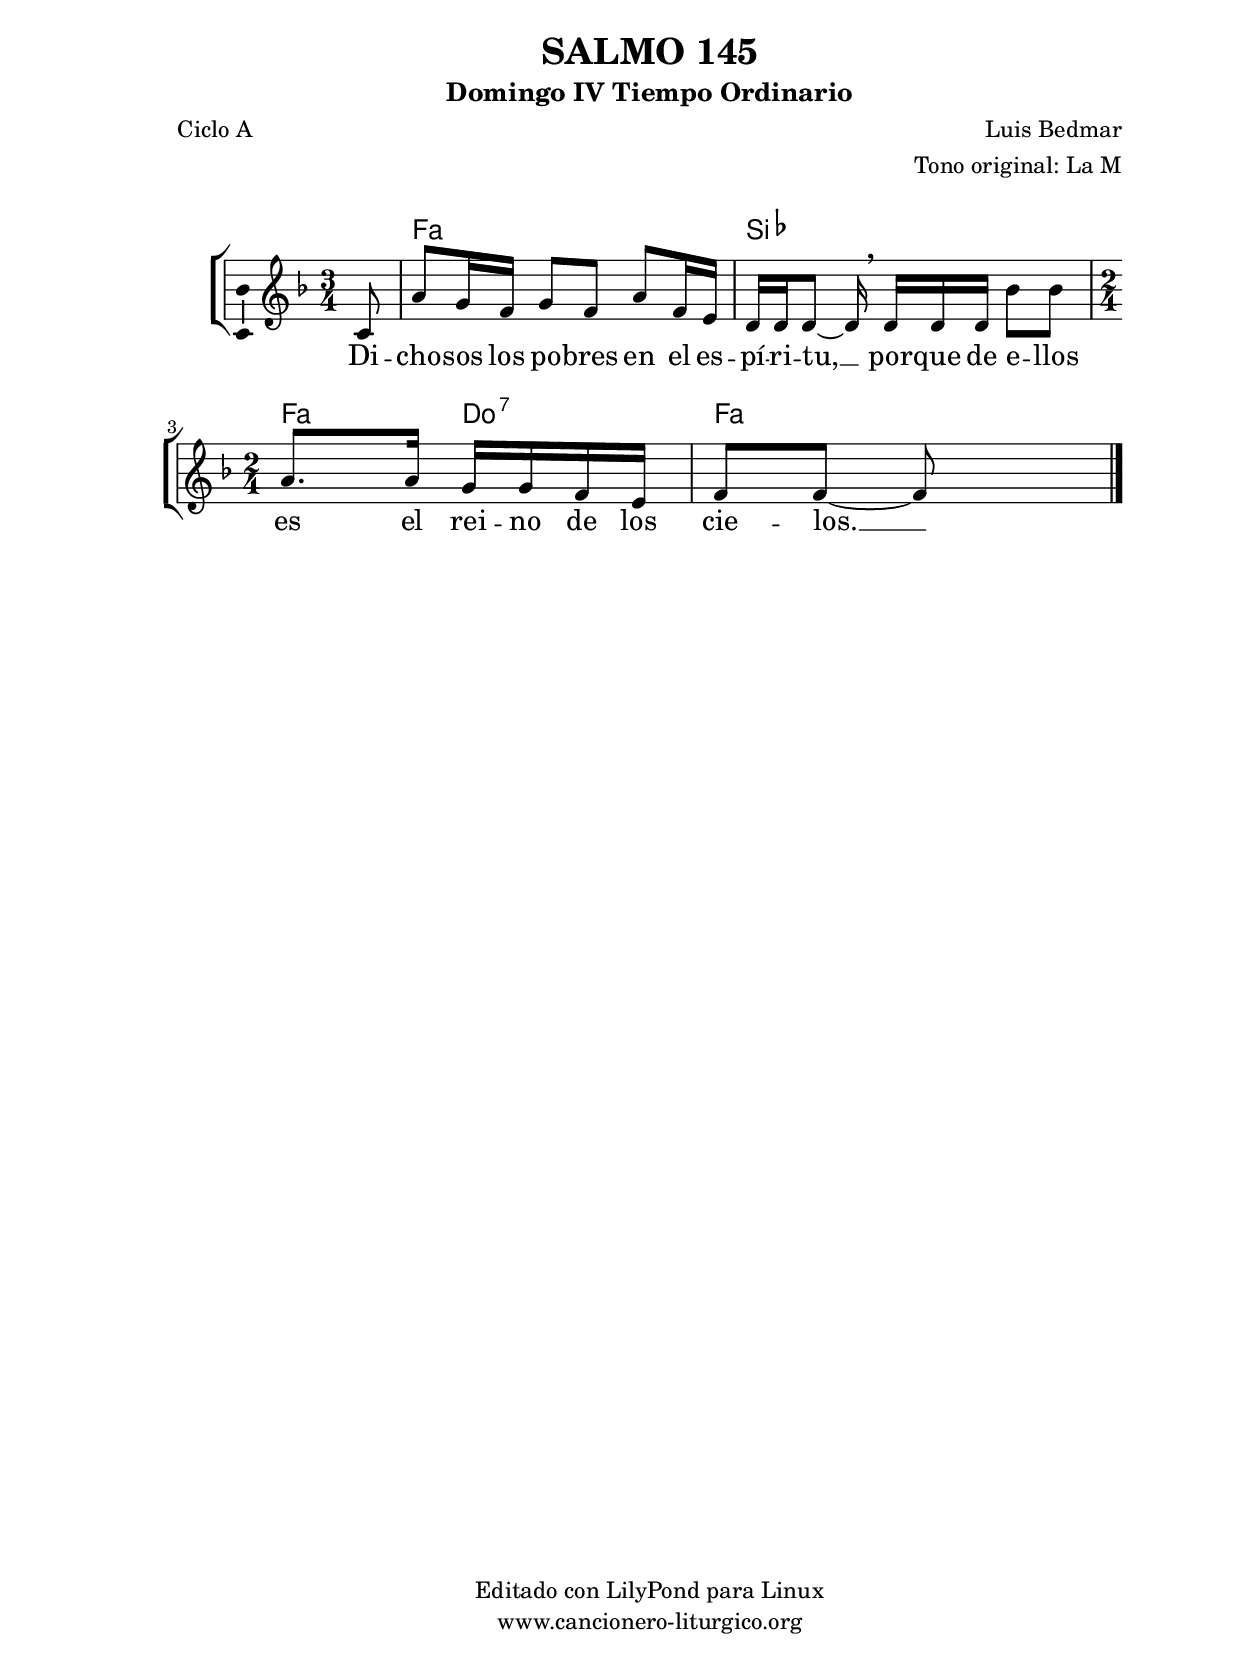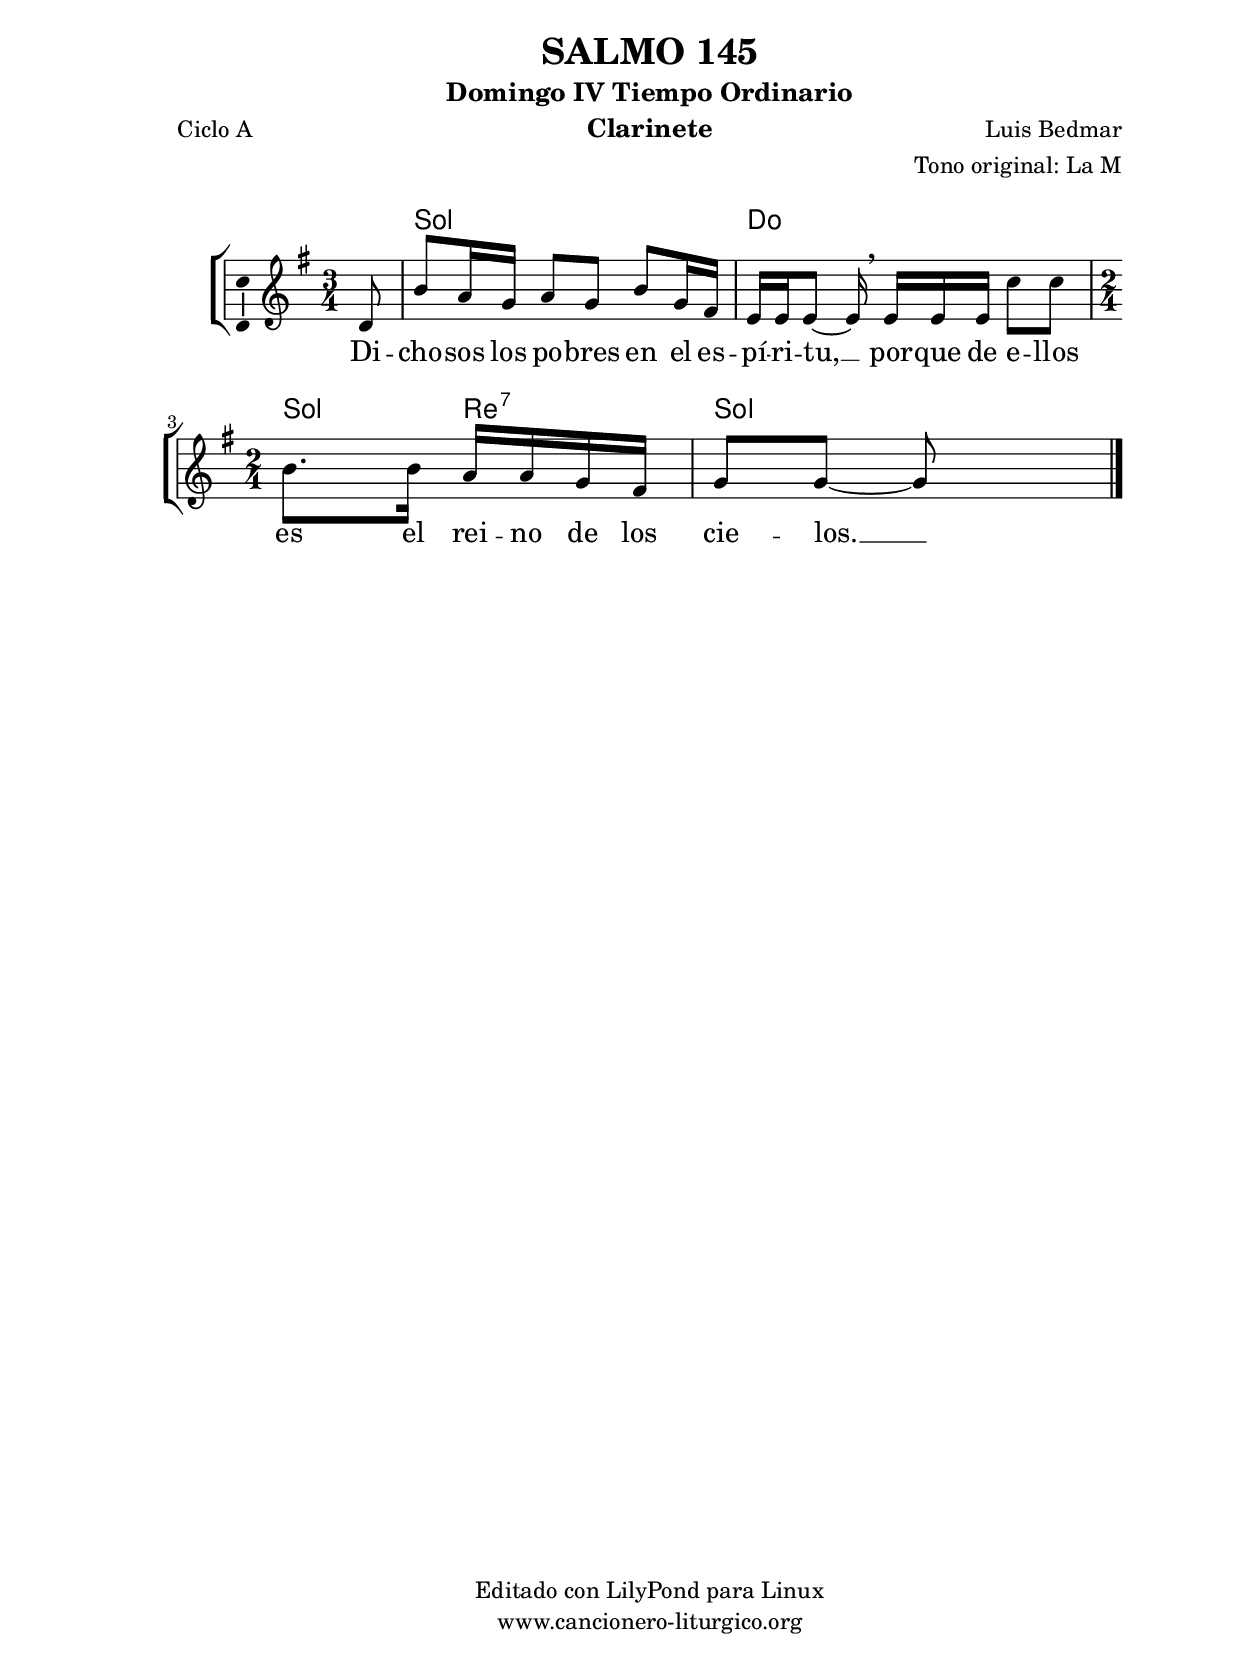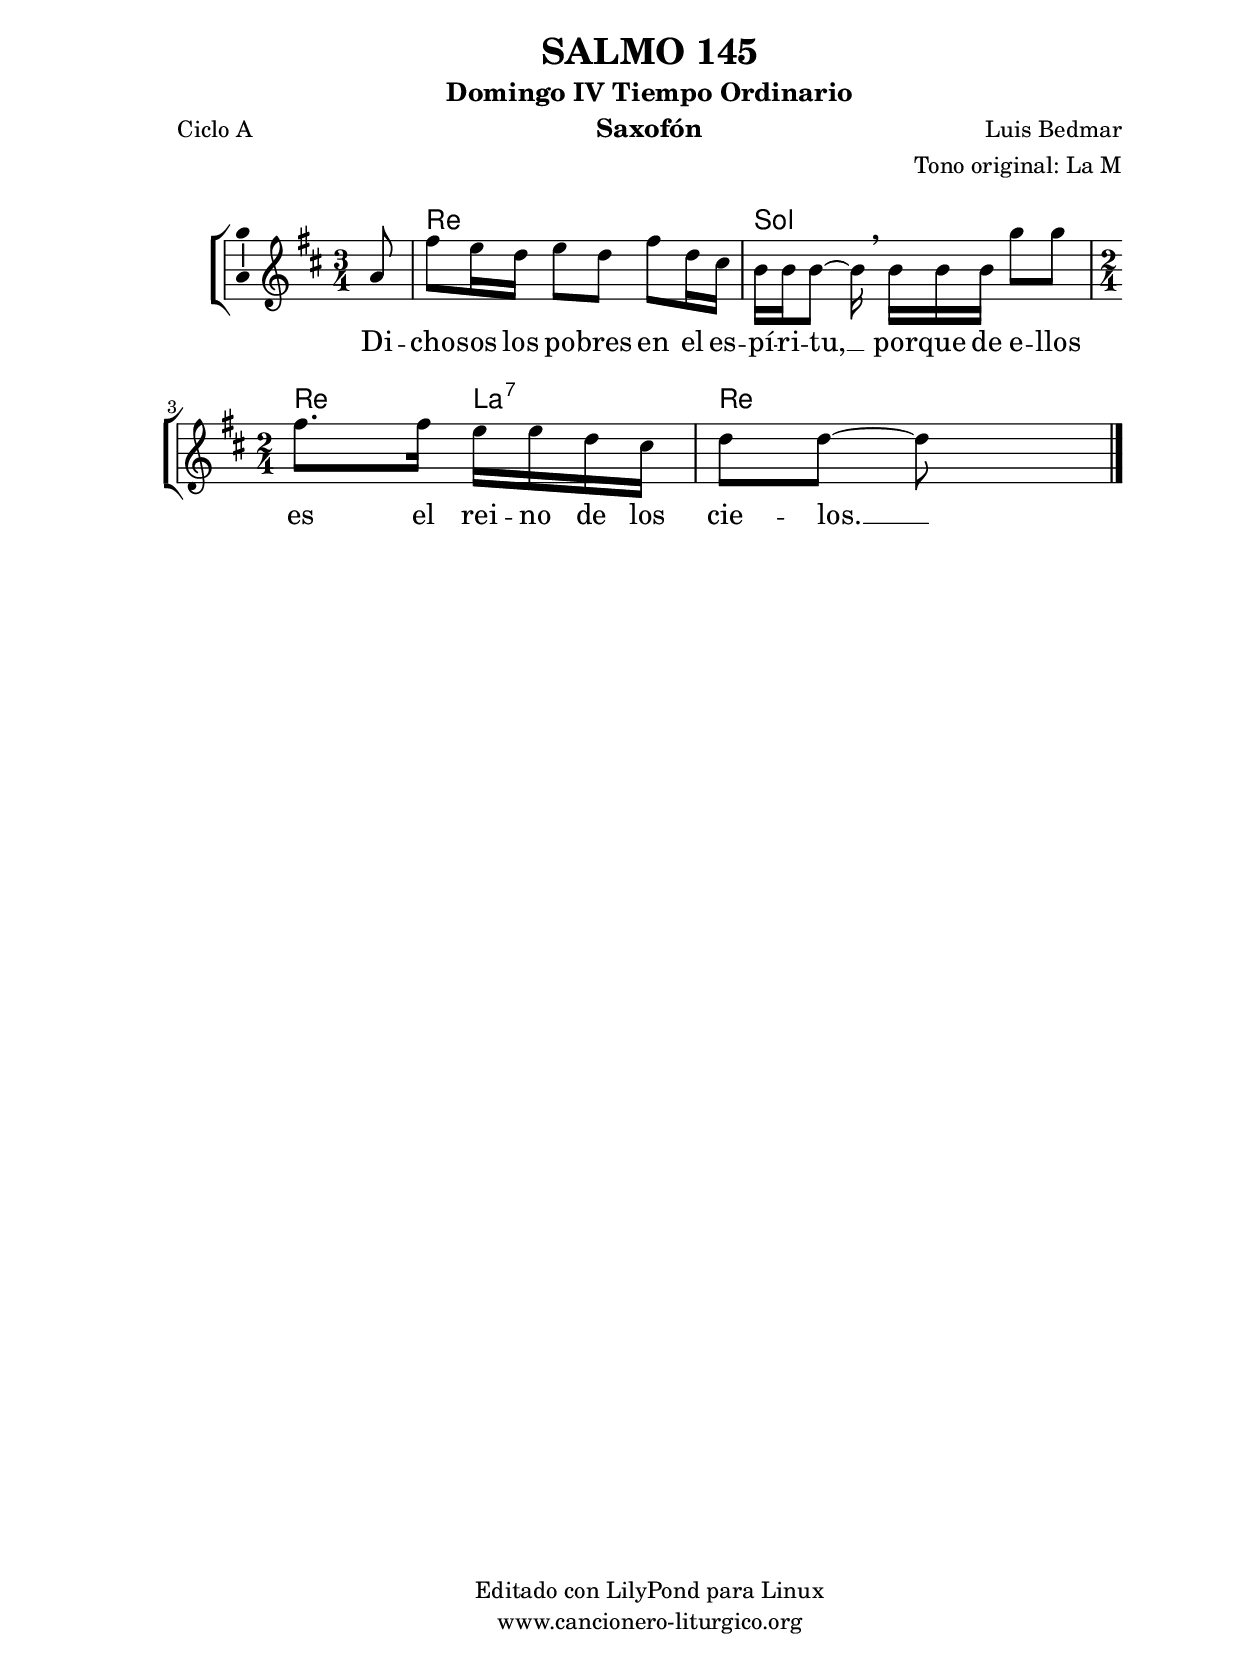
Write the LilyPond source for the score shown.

%
%para convertir .midi en .wav:
%timidity filename.midi -Ow -o finename.wav
%
%
%Para convertir de .wav a .mp3:
%lame -h -m j filename.wav
%
%
%para escuchar el midi:
%timidity nombrefichero.midi
%


%versión de lilypond para la que se ha escrito esta partitura:
\version "2.16.0"

	%Tamaño papel
	#(set-default-paper-size "a4")
	%Tamaño partitura
	#(set-global-staff-size 20)
	%No responde al pulsar sobre una nota
	#(ly:set-option 'point-and-click #f)

%parámetros del encabezamiento:
\header {
	title = "SALMO 145"
	subtitle = "Domingo IV Tiempo Ordinario"
	composer = "Luis Bedmar"
	poet = "Ciclo A"
	meter = ""
	arranger = "Tono original: La M"
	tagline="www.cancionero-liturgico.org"
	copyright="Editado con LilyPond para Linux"
	}

%parámetros asociados al papel:
\paper  {
	oddHeaderMarkup = \markup {\fill-line { \on-the-fly #not-first-page \fromproperty #'header:title \on-the-fly #not-first-page \fromproperty #'header:composer }}
	evenHeaderMarkup = \markup {\fill-line { \fromproperty #'header:composer \fromproperty #'header:title }}
	#(set-paper-size "a4")
	print-page-number = ##f
	first-page-number = 1
	print-first-page-number = ##f
%	head-separation = 3.0 \cm
	top-margin = 2.0 \cm
	bottom-margin = 0.5\cm
%%%	bottom-margin = -1.0\cm
	left-margin = 3.0 \cm
	line-width = 16.0 \cm 
	indent = 8\mm
	interscoreline = 2.\mm
	between-system-space = 15\mm
%	para que las partituras no llenen la hoja:
	ragged-bottom = ##t
%	idem para la última hoja:
	ragged-last-bottom = ##f
%	para que las partituras llenen el ancho del papel:
	ragged-last = ##f
	after-title-space = 2.5 \cm
%page-count=1
%system-count=8

	%Flexible Vertical Spacing
%	markup-markup-spacing =
%	#'((basic-distance . 15) (minimum-distance . 15) (padding . 3))
	markup-system-spacing =
	#'((basic-distance . 15) (minimum-distance . 15) (padding . 3))
	system-system-spacing =
	#'((basic-distance . 15) (minimum-distance . 15) (padding . 3))
	score-system-spacing =
	#'((basic-distance . 15) (minimum-distance . 15) (padding . 5))
%	top-system-spacing = % header
%	#'((basic-distance . 8) (minimum-distance . 0) (padding . 3))
%	top-markup-spacing =
%	#'((basic-distance . 20) (minimum-distance . 20) (padding . 3))
	last-bottom-spacing = % footer
	#'((basic-distance . 5) (minimum-distance . 5) (padding . 3))
%	score-markup-spacing =
%	#'((basic-distance . 16) (minimum-distance . 13) (padding . 3))

	}


%parámetros que afectan a toda la partitura:
global =  {
	%clave de sol (G):
	\clef G
	%armadura:
	\transpose  a f
	\key a \major
	\tempo 4=60
	\set Score.tempoHideNote = ##t
	}


acordes = {
	\italianChords
	\chordmode {
	\transpose  a f
{
s8
a2. d a4 e:7 a2

	}
	}
}


melodia = 
{
	\transpose  a f
	\relative c'{

\time 3/4
\partial8 e8
cis'8 b16 a b8 a cis a16 gis
fis16 fis fis8~fis16 \breathe fis fis fis d'8 d

\time 2/4
cis8. cis16 b b a gis
a8 a~a s

	\bar "|."
	}
	}


texto = \lyricmode {
Di -- cho -- sos los po -- bres en el es -- pí -- ri -- tu, __
por -- que de e -- llos es el rei -- no de los cie -- los. __
	}


acordesStaff = \context ChordNames = acordesStaff <<
	\set chordChanges = ##t
	\acordes
	>>


vozStaff = \context Voice = vozStaff
\with {\consists "Ambitus_engraver"}
<<
%	\set Staff.instrumentName = ""
%	\set Staff.shortInstrumentName = ""
%	\set Staff.midiInstrument = #"clarinet"
%	\set Staff.midiInstrument = #"cello"
%	\set Staff.midiInstrument = #"flute"
	\set Staff.midiInstrument = #"electric guitar (jazz)"
%	\set Staff.midiInstrument = #"english horn"
%	\set Staff.midiInstrument = #"violin"
%	\set Staff.midiInstrument = #"glockenspiel"
	\set Staff.midiMinimumVolume = #0.7
	\set Staff.midiMaximumVolume = #0.9
	\global
	\melodia
	>>


textoStaff = \context Lyrics = textoStaff <<
	\lyricsto vozStaff \texto
	>>

\book {
	\score {
		\context ChoirStaff {
			\override StaffGroup.SystemStartBracket #'collapse-height = #1
			\override Score.SystemStartBar #'collapse-height = #1
			<<
			\acordesStaff
			\vozStaff
			\textoStaff
			>>
			}
		\layout {
	    		\context {
				\Lyrics
				\override LyricText #'font-size = #2
				}
	   		 \context {
				\Score
				%fontSize = #3
				\override StaffSymbol #'staff-space = #(magstep +3)
				%\override Beam #'thickness = #0.55
				%\override SpacingSpanner #'spacing-increment = #1.0
				%\override Slur #'height-limit = #1.5
				}
			}
		}
	\score {
		\unfoldRepeats
		\context ChoirStaff {
			<<
			\acordesStaff
			\vozStaff
			>>
			}
		\midi {
	  		\context {
	  			\Score
				tempoWholesPerMinute = #(ly:make-moment 70 4)
				}
			}
		}
	}

%Partitura para clarinete
#(define output-suffix "C")
\book {
	\header{
		instrument = "Clarinete"
		}
	\score {
		\context ChoirStaff {
			\override StaffGroup.SystemStartBracket #'collapse-height = #1
			\override Score.SystemStartBar #'collapse-height = #1
\transpose c d
			<<
			\acordesStaff
			\vozStaff
			\textoStaff
			>>
			}
		\layout {
	    		\context {
				\Lyrics
				\override LyricText #'font-size = #2
				}
	   		 \context {
				\Score
				\override StaffSymbol #'staff-space = #(magstep +3)
				}
			}
		}
	}

%Partitura para saxofón
#(define output-suffix "S")
\book {
	\header{
		instrument = "Saxofón"
		}
	\score {
		\context ChoirStaff {
			\override StaffGroup.SystemStartBracket #'collapse-height = #1
			\override Score.SystemStartBar #'collapse-height = #1
\transpose c a
			<<
			\acordesStaff
			\vozStaff
			\textoStaff
			>>
			}
		\layout {
	    		\context {
				\Lyrics
				\override LyricText #'font-size = #2
				}
	   		 \context {
				\Score
				\override StaffSymbol #'staff-space = #(magstep +3)
				}
			}
		}
	}

